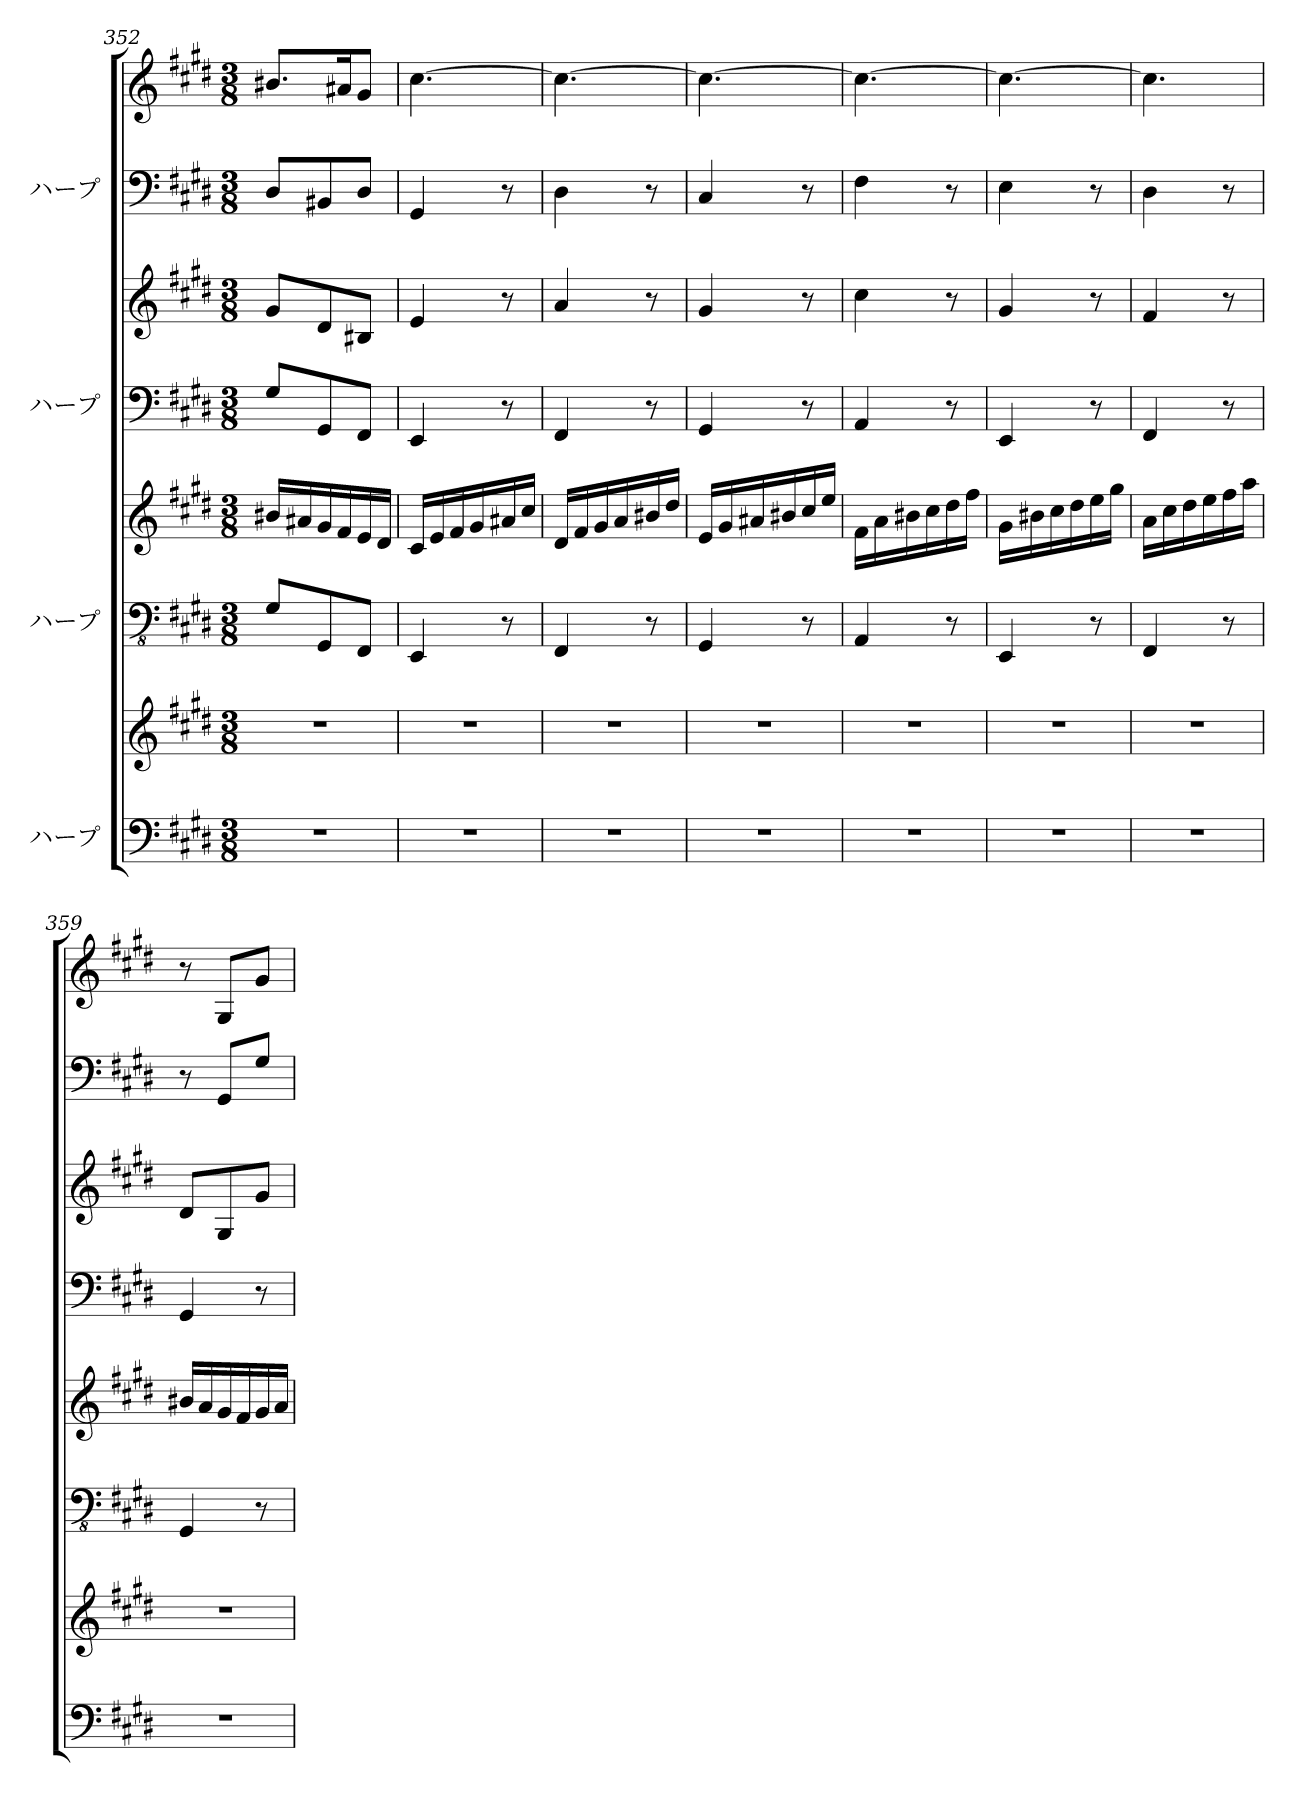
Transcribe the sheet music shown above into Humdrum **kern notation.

**kern	**kern	**kern	**kern	**kern	**kern	**kern	**kern
*part4	*part4	*part3	*part3	*part2	*part2	*part1	*part1
*staff8	*staff7	*staff6	*staff5	*staff4	*staff3	*staff2	*staff1
*I"ハープ	*	*I"ハープ	*	*I"ハープ	*	*I"ハープ	*
*clefF4	*clefG2	*clefFv4	*clefG2	*clefF4	*clefG2	*clefF4	*clefG2
*k[f#c#g#d#]	*k[f#c#g#d#]	*k[f#c#g#d#]	*k[f#c#g#d#]	*k[f#c#g#d#]	*k[f#c#g#d#]	*k[f#c#g#d#]	*k[f#c#g#d#]
*M3/8	*M3/8	*M3/8	*M3/8	*M3/8	*M3/8	*M3/8	*M3/8
=352	=352	=352	=352	=352	=352	=352	=352
4.r	4.r	8GG#/L	16b#X/LL	8G#/L	8g#/L	8D#/L	8.b#X/L
.	.	.	16a#X/	.	.	.	.
.	.	8GGG#/	16g#/	8GG#/	8d#/	8BB#X/	.
.	.	.	16f#/	.	.	.	16a#X/K
.	.	8FFF#/J	16e/	8FF#/J	8B#X/J	8D#/J	8g#/J
.	.	.	16d#/JJ	.	.	.	.
=353	=353	=353	=353	=353	=353	=353	=353
4.r	4.r	4EEE/	16c#/LL	4EE/	4e/	4GG#/	[4.cc#\
.	.	.	16e/	.	.	.	.
.	.	.	16f#/	.	.	.	.
.	.	.	16g#/	.	.	.	.
.	.	8r	16a#X/	8r	8r	8r	.
.	.	.	16cc#/JJ	.	.	.	.
!!LO:PB:g=z
=354	=354	=354	=354	=354	=354	=354	=354
4.r	4.r	4FFF#/	16d#/LL	4FF#/	4a/	4D#\	4.cc#\_
.	.	.	16f#/	.	.	.	.
.	.	.	16g#/	.	.	.	.
.	.	.	16a/	.	.	.	.
.	.	8r	16b#X/	8r	8r	8r	.
.	.	.	16dd#/JJ	.	.	.	.
=355	=355	=355	=355	=355	=355	=355	=355
4.r	4.r	4GGG#/	16e/LL	4GG#/	4g#/	4C#/	4.cc#\_
.	.	.	16g#/	.	.	.	.
.	.	.	16a#X/	.	.	.	.
.	.	.	16b#X/	.	.	.	.
.	.	8r	16cc#/	8r	8r	8r	.
.	.	.	16ee/JJ	.	.	.	.
=356	=356	=356	=356	=356	=356	=356	=356
4.r	4.r	4AAA/	16f#\LL	4AA/	4cc#\	4F#\	4.cc#\_
.	.	.	16a\	.	.	.	.
.	.	.	16b#X\	.	.	.	.
.	.	.	16cc#\	.	.	.	.
.	.	8r	16dd#\	8r	8r	8r	.
.	.	.	16ff#\JJ	.	.	.	.
=357	=357	=357	=357	=357	=357	=357	=357
4.r	4.r	4EEE/	16g#\LL	4EE/	4g#/	4E\	4.cc#\_
.	.	.	16b#X\	.	.	.	.
.	.	.	16cc#\	.	.	.	.
.	.	.	16dd#\	.	.	.	.
.	.	8r	16ee\	8r	8r	8r	.
.	.	.	16gg#\JJ	.	.	.	.
=358	=358	=358	=358	=358	=358	=358	=358
4.r	4.r	4FFF#/	16a\LL	4FF#/	4f#/	4D#\	4.cc#\]
.	.	.	16cc#\	.	.	.	.
.	.	.	16dd#\	.	.	.	.
.	.	.	16ee\	.	.	.	.
.	.	8r	16ff#\	8r	8r	8r	.
.	.	.	16aa\JJ	.	.	.	.
=359	=359	=359	=359	=359	=359	=359	=359
4.r	4.r	4GGG#/	16b#X/LL	4GG#/	8d#/L	8r	8r
.	.	.	16a/	.	.	.	.
.	.	.	16g#/	.	8G#/	8GG#/L	8G#/L
.	.	.	16f#/	.	.	.	.
.	.	8r	16g#/	8r	8g#/J	8G#/J	8g#/J
.	.	.	16a/JJ	.	.	.	.
=	=	=	=	=	=	=	=
*-	*-	*-	*-	*-	*-	*-	*-
